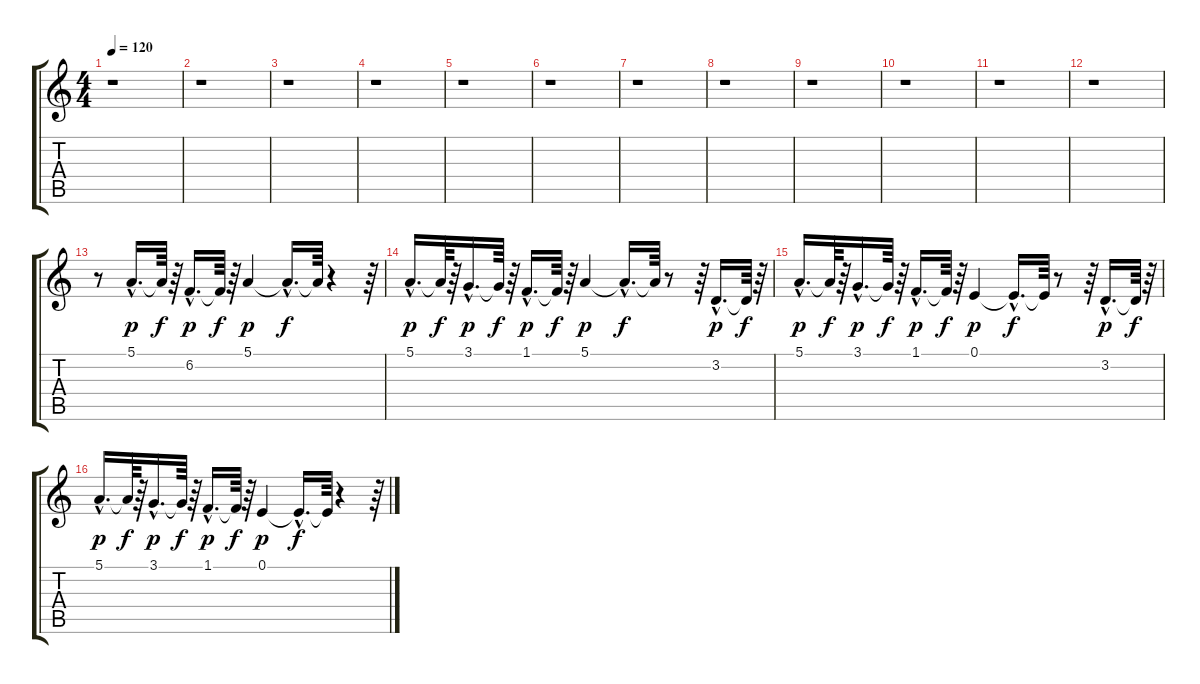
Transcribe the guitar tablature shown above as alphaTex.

\track "" {instrument synthstrings2}
\staff {score tabs}
\tuning (E4 B3 G3 D3 A2 E2) {hide}
\ts (4 4)
\tempo 120
\tempo 95
\tempo 120
\clef g2
\ks c
r.1{dy p instrument synthstrings2} |
r.1 |
r.1 |
r.1 |
r.1 |
r.1 |
r.1 |
r.1 |
r.1 |
r.1 |
r.1 |
r.1 |
r.8 5.1{hac}.16{d} 5.1{t}.64{dy f} r.64 6.2{hac}.16{d dy p} 6.2{t}.64{dy f} r.64 5.1.4{dy p} 5.1{hac t}.16{d dy f} 5.1{t}.64 r.4 r.64 |
5.1{hac}.16{d dy p} 5.1{t}.64{dy f} r.64 3.1{hac}.16{d dy p} 3.1{t}.64{dy f} r.64 1.1{hac}.16{d dy p} 1.1{t}.64{dy f} r.64 5.1.4{dy p} 5.1{hac t}.16{d dy f} 5.1{t}.64 r.8 r.64 3.2{hac}.16{d dy p} 3.2{t}.64{dy f} r.64 |
5.1{hac}.16{d dy p} 5.1{t}.64{dy f} r.64 3.1{hac}.16{d dy p} 3.1{t}.64{dy f} r.64 1.1{hac}.16{d dy p} 1.1{t}.64{dy f} r.64 0.1.4{dy p} 0.1{hac t}.16{d dy f} 0.1{t}.64 r.8 r.64 3.2{hac}.16{d dy p} 3.2{t}.64{dy f} r.64 |
5.1{hac}.16{d dy p} 5.1{t}.64{dy f} r.64 3.1{hac}.16{d dy p} 3.1{t}.64{dy f} r.64 1.1{hac}.16{d dy p} 1.1{t}.64{dy f} r.64 0.1.4{dy p} 0.1{hac t}.16{d dy f} 0.1{t}.64 r.4 r.64
